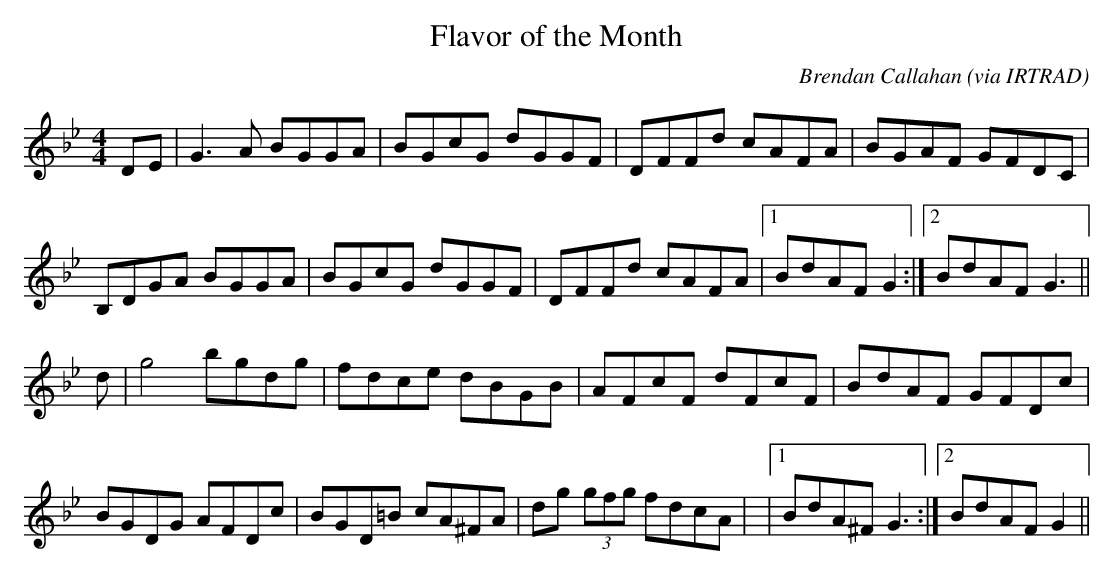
X:1
T: Flavor of the Month
C: Brendan Callahan (via IRTRAD)
M: 4/4
L: 1/8
K: Gm
DE | G3 A BGGA | BGcG dGGF | DFFd cAFA |\
BGAF GFDC |
B,DGA BGGA | BGcG dGGF | DFFd cAFA |1 BdAF G2 :|2\
BdAF G3 ||
d | g4 bgdg | fdce dBGB | AFcF dFcF | BdAF GFDc |
BGDG AFDc | BGD=B cA^FA | dg (3gfg fdcA |\
|1 BdA^F G3 :|2 BdAF G2 ||
